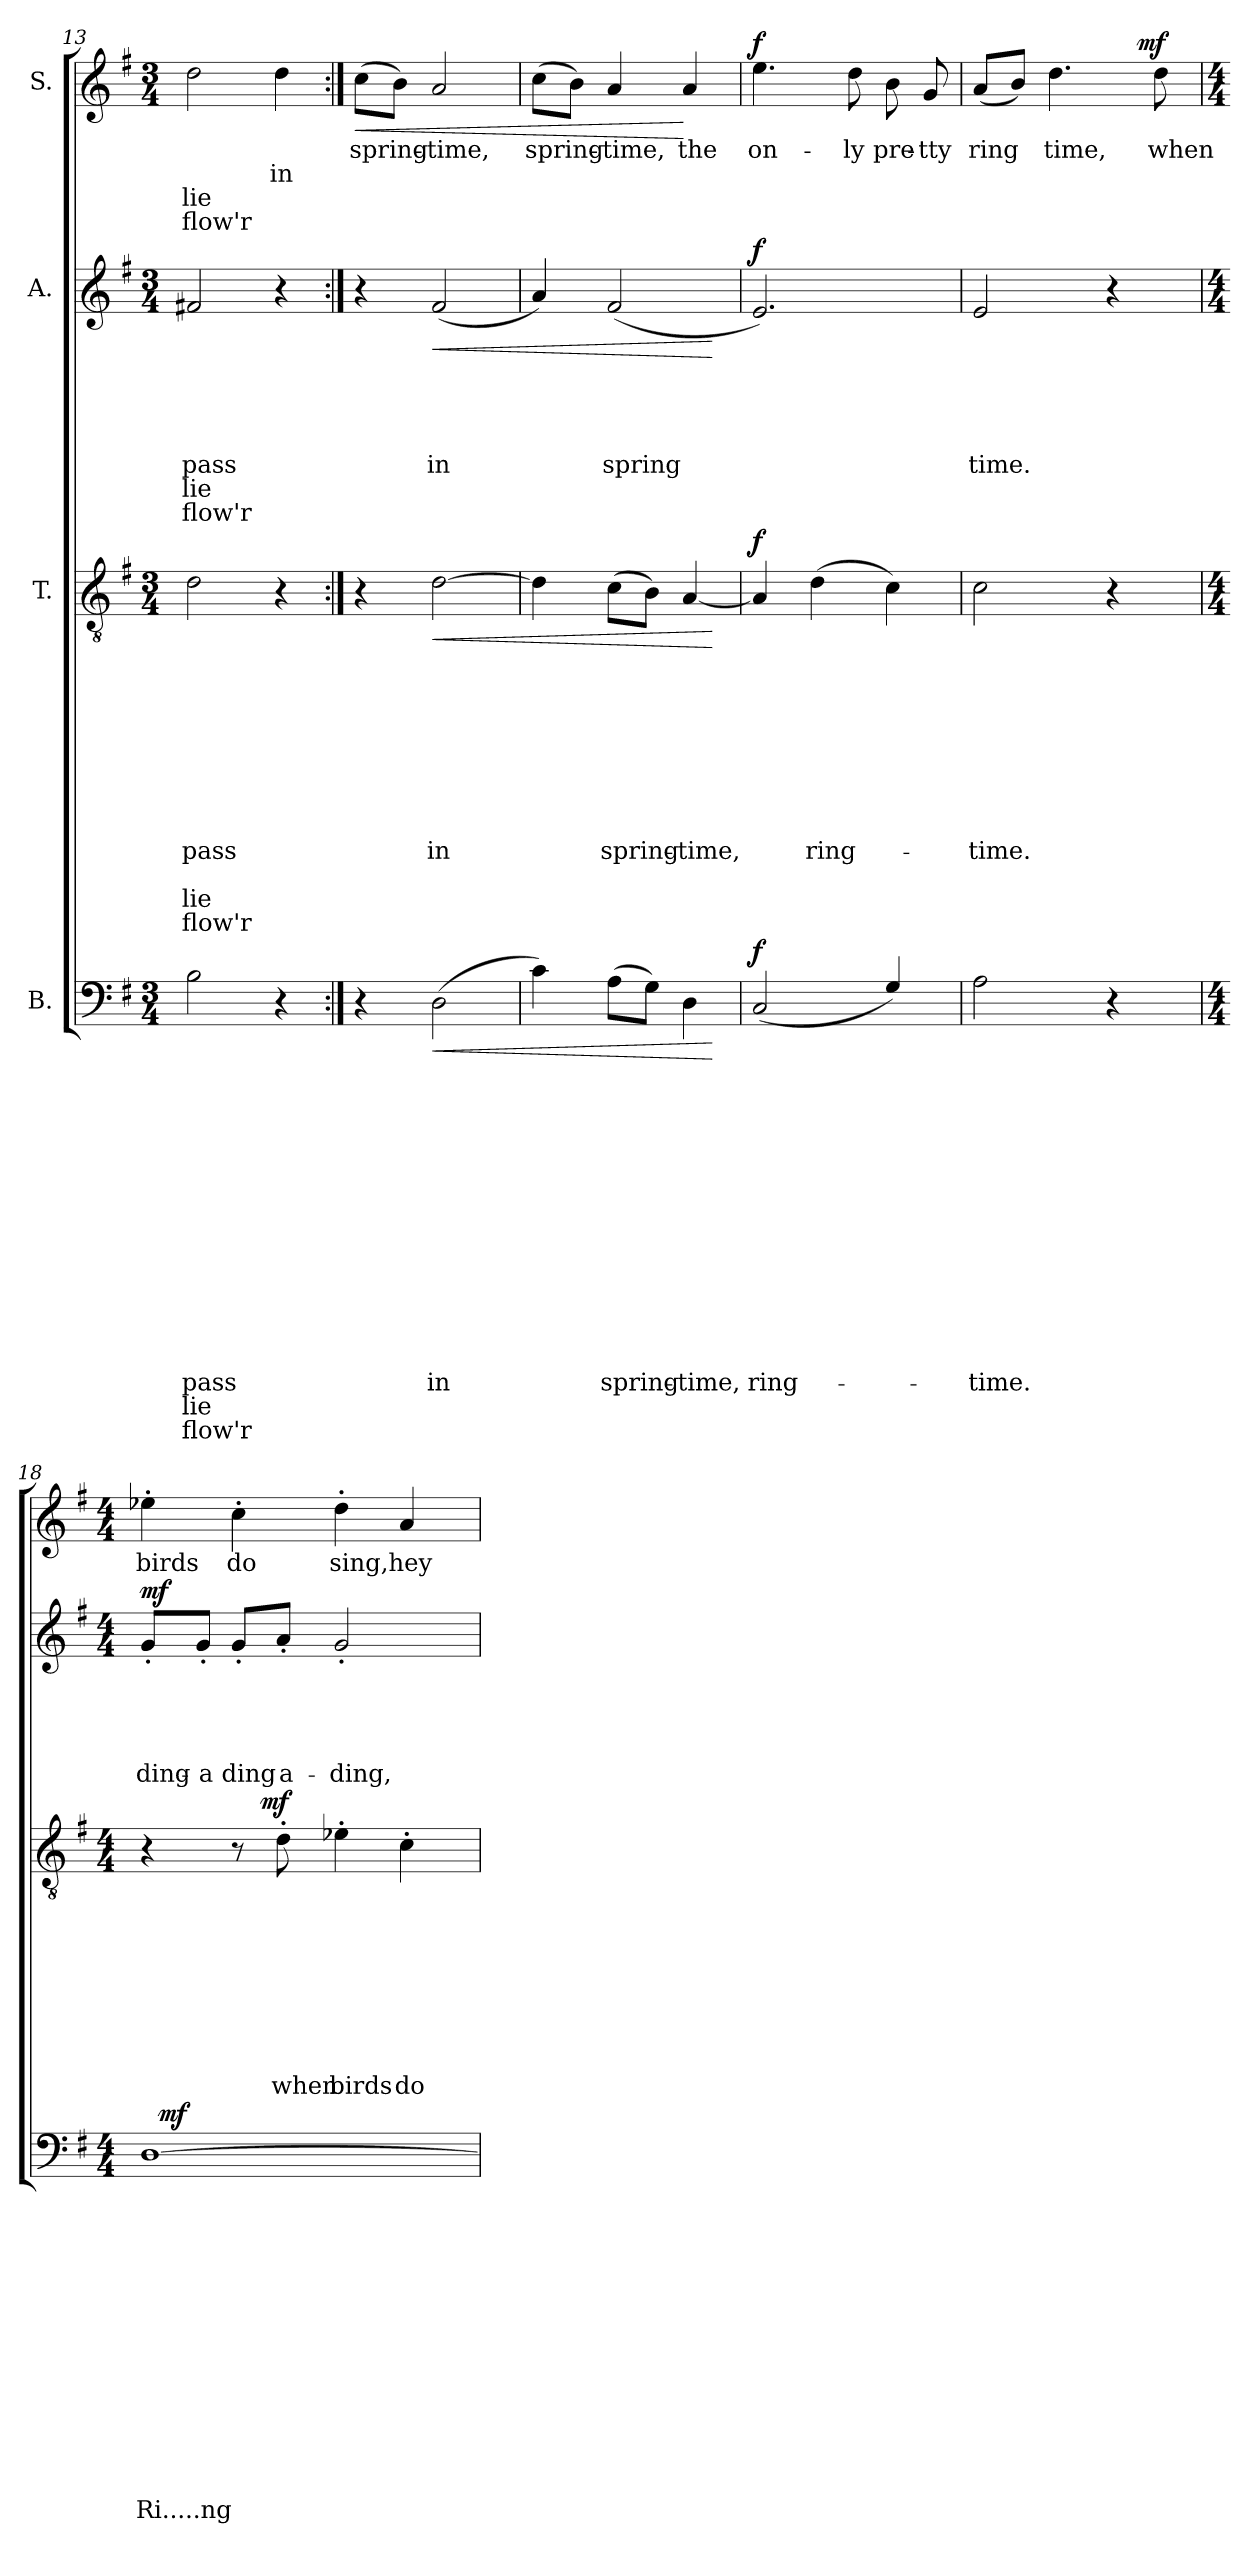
**kern	**text	**text	**text	**text	**text	**text	**text	**text	**text	**text	**text	**text	**text	**text	**text	**text	**dynam	**kern	**text	**text	**text	**text	**text	**text	**text	**text	**text	**text	**text	**text	**dynam	**kern	**text	**text	**text	**text	**text	**text	**text	**dynam	**kern	**text	**text	**text	**text	**dynam
*part4	*part4	*part4	*part4	*part4	*part4	*part4	*part4	*part4	*part4	*part4	*part4	*part4	*part4	*part4	*part4	*part4	*part4	*part3	*part3	*part3	*part3	*part3	*part3	*part3	*part3	*part3	*part3	*part3	*part3	*part3	*part3	*part2	*part2	*part2	*part2	*part2	*part2	*part2	*part2	*part2	*part1	*part1	*part1	*part1	*part1	*part1
*staff4	*staff4	*staff4	*staff4	*staff4	*staff4	*staff4	*staff4	*staff4	*staff4	*staff4	*staff4	*staff4	*staff4	*staff4	*staff4	*staff4	*staff4	*staff3	*staff3	*staff3	*staff3	*staff3	*staff3	*staff3	*staff3	*staff3	*staff3	*staff3	*staff3	*staff3	*staff3	*staff2	*staff2	*staff2	*staff2	*staff2	*staff2	*staff2	*staff2	*staff2	*staff1	*staff1	*staff1	*staff1	*staff1	*staff1
*I"B.	*	*	*	*	*	*	*	*	*	*	*	*	*	*	*	*	*	*I"T.	*	*	*	*	*	*	*	*	*	*	*	*	*	*I"A.	*	*	*	*	*	*	*	*	*I"S.	*	*	*	*	*
*clefF4	*	*	*	*	*	*	*	*	*	*	*	*	*	*	*	*	*	*clefGv2	*	*	*	*	*	*	*	*	*	*	*	*	*	*clefG2	*	*	*	*	*	*	*	*	*clefG2	*	*	*	*	*
*k[f#]	*	*	*	*	*	*	*	*	*	*	*	*	*	*	*	*	*	*k[f#]	*	*	*	*	*	*	*	*	*	*	*	*	*	*k[f#]	*	*	*	*	*	*	*	*	*k[f#]	*	*	*	*	*
*G:	*	*	*	*	*	*	*	*	*	*	*	*	*	*	*	*	*	*G:	*	*	*	*	*	*	*	*	*	*	*	*	*	*G:	*	*	*	*	*	*	*	*	*G:	*	*	*	*	*
*M3/4	*	*	*	*	*	*	*	*	*	*	*	*	*	*	*	*	*	*M3/4	*	*	*	*	*	*	*	*	*	*	*	*	*	*M3/4	*	*	*	*	*	*	*	*	*M3/4	*	*	*	*	*
=13	=13	=13	=13	=13	=13	=13	=13	=13	=13	=13	=13	=13	=13	=13	=13	=13	=13	=13	=13	=13	=13	=13	=13	=13	=13	=13	=13	=13	=13	=13	=13	=13	=13	=13	=13	=13	=13	=13	=13	=13	=13	=13	=13	=13	=13	=13
!	!	!	!	!	!	!	!	!	!	!	!	!	!	!LO:LY:b	!LO:LY:b	!LO:LY:b	!	!	!	!	!	!	!	!	!	!	!LO:LY:b	!	!LO:LY:b	!LO:LY:b	!	!	!	!	!	!	!LO:LY:b	!LO:LY:b	!LO:LY:b	!	!	!	!	!LO:LY:b	!LO:LY:b	!
2B\	.	.	.	.	.	.	.	.	.	.	.	.	.	pass	lie	flow'r	.	2d\	.	.	.	.	.	.	.	.	pass	.	lie	flow'r	.	2f#X/	.	.	.	.	pass	lie	flow'r	.	2dd\	.	.	lie	flow'r	.
!	!	!	!	!	!	!	!	!	!	!	!	!	!	!	!	!	!	!	!	!	!	!	!	!	!	!	!	!	!	!	!	!	!	!	!	!	!	!	!	!	!	!	!LO:LY:b	!	!	!
4r	.	.	.	.	.	.	.	.	.	.	.	.	.	.	.	.	.	4r	.	.	.	.	.	.	.	.	.	.	.	.	.	4r	.	.	.	.	.	.	.	.	4dd\	.	in	.	.	.
!!LO:PB:g=z
=14:|!	=14:|!	=14:|!	=14:|!	=14:|!	=14:|!	=14:|!	=14:|!	=14:|!	=14:|!	=14:|!	=14:|!	=14:|!	=14:|!	=14:|!	=14:|!	=14:|!	=14:|!	=14:|!	=14:|!	=14:|!	=14:|!	=14:|!	=14:|!	=14:|!	=14:|!	=14:|!	=14:|!	=14:|!	=14:|!	=14:|!	=14:|!	=14:|!	=14:|!	=14:|!	=14:|!	=14:|!	=14:|!	=14:|!	=14:|!	=14:|!	=14:|!	=14:|!	=14:|!	=14:|!	=14:|!	=14:|!
!	!	!	!	!	!	!	!	!	!	!	!	!	!	!	!	!	!	!	!	!	!	!	!	!	!	!	!	!	!	!	!	!	!	!	!	!	!	!	!	!	!	!LO:LY:b	!	!	!	!LO:HP:b
4r	.	.	.	.	.	.	.	.	.	.	.	.	.	.	.	.	.	4r	.	.	.	.	.	.	.	.	.	.	.	.	.	4r	.	.	.	.	.	.	.	.	(>8cc\L	spring-	.	.	.	<
.	.	.	.	.	.	.	.	.	.	.	.	.	.	.	.	.	.	.	.	.	.	.	.	.	.	.	.	.	.	.	.	.	.	.	.	.	.	.	.	.	8b\J)	.	.	.	.	.
!	!	!	!	!	!	!	!	!	!	!	!	!	!	!LO:LY:b	!	!	!LO:HP:b	!	!	!	!	!	!	!	!	!	!LO:LY:b	!	!	!	!LO:HP:b	!	!	!	!	!	!LO:LY:b	!	!	!LO:HP:b	!	!LO:LY:b	!	!	!	!
(>2D\	.	.	.	.	.	.	.	.	.	.	.	.	.	in	.	.	<	[>2d\	.	.	.	.	.	.	.	.	in	.	.	.	<	(2f#/	.	.	.	.	in	.	.	<	2a/	-time,	.	.	.	.
=15	=15	=15	=15	=15	=15	=15	=15	=15	=15	=15	=15	=15	=15	=15	=15	=15	=15	=15	=15	=15	=15	=15	=15	=15	=15	=15	=15	=15	=15	=15	=15	=15	=15	=15	=15	=15	=15	=15	=15	=15	=15	=15	=15	=15	=15	=15
!	!	!	!	!	!	!	!	!	!	!	!	!	!	!	!	!	!	!	!	!	!	!	!	!	!	!	!	!	!	!	!	!	!	!	!	!	!	!	!	!	!	!LO:LY:b	!	!	!	!
4c\)	.	.	.	.	.	.	.	.	.	.	.	.	.	.	.	.	.	4d\]	.	.	.	.	.	.	.	.	.	.	.	.	.	4a/)	.	.	.	.	.	.	.	.	(>8cc\L	spring-	.	.	.	.
.	.	.	.	.	.	.	.	.	.	.	.	.	.	.	.	.	.	.	.	.	.	.	.	.	.	.	.	.	.	.	.	.	.	.	.	.	.	.	.	.	8b\J)	.	.	.	.	.
!	!	!	!	!	!	!	!	!	!	!	!	!	!	!LO:LY:b	!	!	!	!	!	!	!	!	!	!	!	!	!LO:LY:b	!	!	!	!	!	!	!	!	!	!LO:LY:b	!	!	!	!	!LO:LY:b	!	!	!	!
(>8A\L	.	.	.	.	.	.	.	.	.	.	.	.	.	spring-	.	.	.	(>8c\L	.	.	.	.	.	.	.	.	spring-	.	.	.	.	(<2f#/	.	.	.	.	spring	.	.	.	4a/	-time,	.	.	.	.
8G\J)	.	.	.	.	.	.	.	.	.	.	.	.	.	.	.	.	.	8B\J)	.	.	.	.	.	.	.	.	.	.	.	.	.	.	.	.	.	.	.	.	.	.	.	.	.	.	.	.
!	!	!	!	!	!	!	!	!	!	!	!	!	!	!LO:LY:b	!	!	!	!	!	!	!	!	!	!	!	!	!LO:LY:b	!	!	!	!	!	!	!	!	!	!	!	!	!	!	!LO:LY:b	!	!	!	!
4D\	.	.	.	.	.	.	.	.	.	.	.	.	.	-time,	.	.	.	[<4A/	.	.	.	.	.	.	.	.	-time,	.	.	.	.	.	.	.	.	.	.	.	.	.	4a/	the	.	.	.	[
.	.	.	.	.	.	.	.	.	.	.	.	.	.	.	.	.	[	.	.	.	.	.	.	.	.	.	.	.	.	.	[	.	.	.	.	.	.	.	.	[	.	.	.	.	.	.
=16	=16	=16	=16	=16	=16	=16	=16	=16	=16	=16	=16	=16	=16	=16	=16	=16	=16	=16	=16	=16	=16	=16	=16	=16	=16	=16	=16	=16	=16	=16	=16	=16	=16	=16	=16	=16	=16	=16	=16	=16	=16	=16	=16	=16	=16	=16
!	!	!	!	!	!	!	!	!	!	!	!	!	!	!LO:LY:b	!	!	!LO:DY:a	!	!	!	!	!	!	!	!	!	!	!	!	!	!LO:DY:a	!	!	!	!	!	!	!	!	!LO:DY:a	!	!LO:LY:b	!	!	!	!LO:DY:a
(<2C/	.	.	.	.	.	.	.	.	.	.	.	.	.	ring-	.	.	f	4A/]	.	.	.	.	.	.	.	.	.	.	.	.	f	2.e/)	.	.	.	.	.	.	.	f	4.ee\	on-	.	.	.	f
!	!	!	!	!	!	!	!	!	!	!	!	!	!	!	!	!	!	!	!	!	!	!	!	!	!	!	!LO:LY:b	!	!	!	!	!	!	!	!	!	!	!	!	!	!	!	!	!	!	!
.	.	.	.	.	.	.	.	.	.	.	.	.	.	.	.	.	.	(>4d\	.	.	.	.	.	.	.	.	ring-	.	.	.	.	.	.	.	.	.	.	.	.	.	.	.	.	.	.	.
!	!	!	!	!	!	!	!	!	!	!	!	!	!	!	!	!	!	!	!	!	!	!	!	!	!	!	!	!	!	!	!	!	!	!	!	!	!	!	!	!	!	!LO:LY:b	!	!	!	!
.	.	.	.	.	.	.	.	.	.	.	.	.	.	.	.	.	.	.	.	.	.	.	.	.	.	.	.	.	.	.	.	.	.	.	.	.	.	.	.	.	8dd\	-ly	.	.	.	.
!	!	!	!	!	!	!	!	!	!	!	!	!	!	!	!	!	!	!	!	!	!	!	!	!	!	!	!	!	!	!	!	!	!	!	!	!	!	!	!	!	!	!LO:LY:b	!	!	!	!
4G/)	.	.	.	.	.	.	.	.	.	.	.	.	.	.	.	.	.	4c\)	.	.	.	.	.	.	.	.	.	.	.	.	.	.	.	.	.	.	.	.	.	.	8b\	pre-	.	.	.	.
!	!	!	!	!	!	!	!	!	!	!	!	!	!	!	!	!	!	!	!	!	!	!	!	!	!	!	!	!	!	!	!	!	!	!	!	!	!	!	!	!	!	!LO:LY:b:rj	!	!	!	!
.	.	.	.	.	.	.	.	.	.	.	.	.	.	.	.	.	.	.	.	.	.	.	.	.	.	.	.	.	.	.	.	.	.	.	.	.	.	.	.	.	8g/	-tty	.	.	.	.
=17	=17	=17	=17	=17	=17	=17	=17	=17	=17	=17	=17	=17	=17	=17	=17	=17	=17	=17	=17	=17	=17	=17	=17	=17	=17	=17	=17	=17	=17	=17	=17	=17	=17	=17	=17	=17	=17	=17	=17	=17	=17	=17	=17	=17	=17	=17
!	!	!	!	!	!	!	!	!	!	!	!	!	!	!LO:LY:b	!	!	!	!	!	!	!	!	!	!	!	!	!LO:LY:b	!	!	!	!	!	!	!	!	!	!LO:LY:b	!	!	!	!	!LO:LY:b	!	!	!	!
*	*	*	*	*	*	*	*	*	*	*	*	*	*	*	*	*	*	*	*	*	*	*	*	*	*	*	*	*	*	*	*	*	*	*	*	*	*	*	*	*	*^	*	*	*	*	*
2A\	.	.	.	.	.	.	.	.	.	.	.	.	.	-time.	.	.	.	2c\	.	.	.	.	.	.	.	.	-time.	.	.	.	.	2e/	.	.	.	.	time.	.	.	.	(<8a/L	2ryy	ring	.	.	.	.
.	.	.	.	.	.	.	.	.	.	.	.	.	.	.	.	.	.	.	.	.	.	.	.	.	.	.	.	.	.	.	.	.	.	.	.	.	.	.	.	.	8b/J)	.	.	.	.	.	.
!	!	!	!	!	!	!	!	!	!	!	!	!	!	!	!	!	!	!	!	!	!	!	!	!	!	!	!	!	!	!	!	!	!	!	!	!	!	!	!	!	!	!	!LO:LY:b	!	!	!	!
.	.	.	.	.	.	.	.	.	.	.	.	.	.	.	.	.	.	.	.	.	.	.	.	.	.	.	.	.	.	.	.	.	.	.	.	.	.	.	.	.	4.dd\	.	time,	.	.	.	.
4r	.	.	.	.	.	.	.	.	.	.	.	.	.	.	.	.	.	4r	.	.	.	.	.	.	.	.	.	.	.	.	.	4r	.	.	.	.	.	.	.	.	.	16.ryy	.	.	.	.	.
!	!	!	!	!	!	!	!	!	!	!	!	!	!	!	!	!	!	!	!	!	!	!	!	!	!	!	!	!	!	!	!	!	!	!	!	!	!	!	!	!	!	!	!	!	!	!	!LO:DY:a
.	.	.	.	.	.	.	.	.	.	.	.	.	.	.	.	.	.	.	.	.	.	.	.	.	.	.	.	.	.	.	.	.	.	.	.	.	.	.	.	.	.	8ryy	.	.	.	.	mf
!	!	!	!	!	!	!	!	!	!	!	!	!	!	!	!	!	!	!	!	!	!	!	!	!	!	!	!	!	!	!	!	!	!	!	!	!	!	!	!	!	!	!	!LO:LY:b	!	!	!	!
.	.	.	.	.	.	.	.	.	.	.	.	.	.	.	.	.	.	.	.	.	.	.	.	.	.	.	.	.	.	.	.	.	.	.	.	.	.	.	.	.	8dd\	.	when	.	.	.	.
.	.	.	.	.	.	.	.	.	.	.	.	.	.	.	.	.	.	.	.	.	.	.	.	.	.	.	.	.	.	.	.	.	.	.	.	.	.	.	.	.	.	32ryy	.	.	.	.	.
*	*	*	*	*	*	*	*	*	*	*	*	*	*	*	*	*	*	*	*	*	*	*	*	*	*	*	*	*	*	*	*	*	*	*	*	*	*	*	*	*	*v	*v	*	*	*	*	*
=18	=18	=18	=18	=18	=18	=18	=18	=18	=18	=18	=18	=18	=18	=18	=18	=18	=18	=18	=18	=18	=18	=18	=18	=18	=18	=18	=18	=18	=18	=18	=18	=18	=18	=18	=18	=18	=18	=18	=18	=18	=18	=18	=18	=18	=18	=18
*M4/4	*	*	*	*	*	*	*	*	*	*	*	*	*	*	*	*	*	*M4/4	*	*	*	*	*	*	*	*	*	*	*	*	*	*M4/4	*	*	*	*	*	*	*	*	*M4/4	*	*	*	*	*
*	*	*	*	*	*	*	*	*	*	*	*	*	*	*	*	*	*	*	*	*	*	*	*	*	*	*	*	*	*	*	*	*	*	*	*	*	*	*	*	*	*^	*	*	*	*	*
!	!	!	!	!	!	!	!	!	!	!	!	!	!	!LO:LY:b	!	!	!	!	!	!	!	!	!	!	!	!	!	!	!	!	!	!	!	!	!	!	!LO:LY:b	!	!	!LO:DY:a	!	!	!LO:LY:b	!	!	!	!
*^	*	*	*	*	*	*	*	*	*	*	*	*	*	*	*	*	*	*^	*	*	*	*	*	*	*	*	*	*	*	*	*	*	*	*	*	*	*	*	*	*	*v	*v	*	*	*	*	*
[>1D	32ryy	.	.	.	.	.	.	.	.	.	.	.	.	.	Ri.....ng	.	.	.	4r	4ryy	.	.	.	.	.	.	.	.	.	.	.	.	.	8g'</L	.	.	.	.	ding-	.	.	mf	4ee-X'>\	birds	.	.	.	.
!	!	!	!	!	!	!	!	!	!	!	!	!	!	!	!	!	!	!LO:DY:a	!	!	!	!	!	!	!	!	!	!	!	!	!	!	!	!	!	!	!	!	!	!	!	!	!	!	!	!	!	!
.	2ryy	.	.	.	.	.	.	.	.	.	.	.	.	.	.	.	.	mf	.	.	.	.	.	.	.	.	.	.	.	.	.	.	.	.	.	.	.	.	.	.	.	.	.	.	.	.	.	.
!	!	!	!	!	!	!	!	!	!	!	!	!	!	!	!	!	!	!	!	!	!	!	!	!	!	!	!	!	!	!	!	!	!	!	!	!	!	!	!LO:LY:b:rj	!	!	!	!	!	!	!	!	!
.	.	.	.	.	.	.	.	.	.	.	.	.	.	.	.	.	.	.	.	.	.	.	.	.	.	.	.	.	.	.	.	.	.	8g'</J	.	.	.	.	-a	.	.	.	.	.	.	.	.	.
!	!	!	!	!	!	!	!	!	!	!	!	!	!	!	!	!	!	!	!	!	!	!	!	!	!	!	!	!	!	!	!	!	!	!	!	!	!	!	!LO:LY:b	!	!	!	!	!LO:LY:b	!	!	!	!
.	.	.	.	.	.	.	.	.	.	.	.	.	.	.	.	.	.	.	8r	16.ryy	.	.	.	.	.	.	.	.	.	.	.	.	.	8g'</L	.	.	.	.	ding	.	.	.	4cc'>\	do	.	.	.	.
!	!	!	!	!	!	!	!	!	!	!	!	!	!	!	!	!	!	!	!	!	!	!	!	!	!	!	!	!	!	!	!	!	!LO:DY:a	!	!	!	!	!	!	!	!	!	!	!	!	!	!	!
.	.	.	.	.	.	.	.	.	.	.	.	.	.	.	.	.	.	.	.	2ryy	.	.	.	.	.	.	.	.	.	.	.	.	mf	.	.	.	.	.	.	.	.	.	.	.	.	.	.	.
!	!	!	!	!	!	!	!	!	!	!	!	!	!	!	!	!	!	!	!	!	!	!	!	!	!	!	!	!	!LO:LY:b	!	!	!	!	!	!	!	!	!	!LO:LY:b	!	!	!	!	!	!	!	!	!
.	.	.	.	.	.	.	.	.	.	.	.	.	.	.	.	.	.	.	8d'>\	.	.	.	.	.	.	.	.	.	when	.	.	.	.	8a'</J	.	.	.	.	a-	.	.	.	.	.	.	.	.	.
!	!	!	!	!	!	!	!	!	!	!	!	!	!	!	!	!	!	!	!	!	!	!	!	!	!	!	!	!	!LO:LY:b	!	!	!	!	!	!	!	!	!	!LO:LY:b	!	!	!	!	!LO:LY:b	!	!	!	!
.	.	.	.	.	.	.	.	.	.	.	.	.	.	.	.	.	.	.	4e-X'>\	.	.	.	.	.	.	.	.	.	birds	.	.	.	.	2g'</	.	.	.	.	-ding,	.	.	.	4dd'>\	sing,hey	.	.	.	.
.	4...ryy	.	.	.	.	.	.	.	.	.	.	.	.	.	.	.	.	.	.	.	.	.	.	.	.	.	.	.	.	.	.	.	.	.	.	.	.	.	.	.	.	.	.	.	.	.	.	.
!	!	!	!	!	!	!	!	!	!	!	!	!	!	!	!	!	!	!	!	!	!	!	!	!	!	!	!	!	!LO:LY:b	!	!	!	!	!	!	!	!	!	!	!	!	!	!	!	!	!	!	!
.	.	.	.	.	.	.	.	.	.	.	.	.	.	.	.	.	.	.	4c'>\	.	.	.	.	.	.	.	.	.	do	.	.	.	.	.	.	.	.	.	.	.	.	.	4a/	.	.	.	.	.
.	.	.	.	.	.	.	.	.	.	.	.	.	.	.	.	.	.	.	.	8ryy	.	.	.	.	.	.	.	.	.	.	.	.	.	.	.	.	.	.	.	.	.	.	.	.	.	.	.	.
.	.	.	.	.	.	.	.	.	.	.	.	.	.	.	.	.	.	.	.	32ryy	.	.	.	.	.	.	.	.	.	.	.	.	.	.	.	.	.	.	.	.	.	.	.	.	.	.	.	.
*v	*v	*	*	*	*	*	*	*	*	*	*	*	*	*	*	*	*	*	*	*	*	*	*	*	*	*	*	*	*	*	*	*	*	*	*	*	*	*	*	*	*	*	*	*	*	*	*	*
*	*	*	*	*	*	*	*	*	*	*	*	*	*	*	*	*	*	*v	*v	*	*	*	*	*	*	*	*	*	*	*	*	*	*	*	*	*	*	*	*	*	*	*	*	*	*	*	*
=	=	=	=	=	=	=	=	=	=	=	=	=	=	=	=	=	=	=	=	=	=	=	=	=	=	=	=	=	=	=	=	=	=	=	=	=	=	=	=	=	=	=	=	=	=	=
*-	*-	*-	*-	*-	*-	*-	*-	*-	*-	*-	*-	*-	*-	*-	*-	*-	*-	*-	*-	*-	*-	*-	*-	*-	*-	*-	*-	*-	*-	*-	*-	*-	*-	*-	*-	*-	*-	*-	*-	*-	*-	*-	*-	*-	*-	*-
